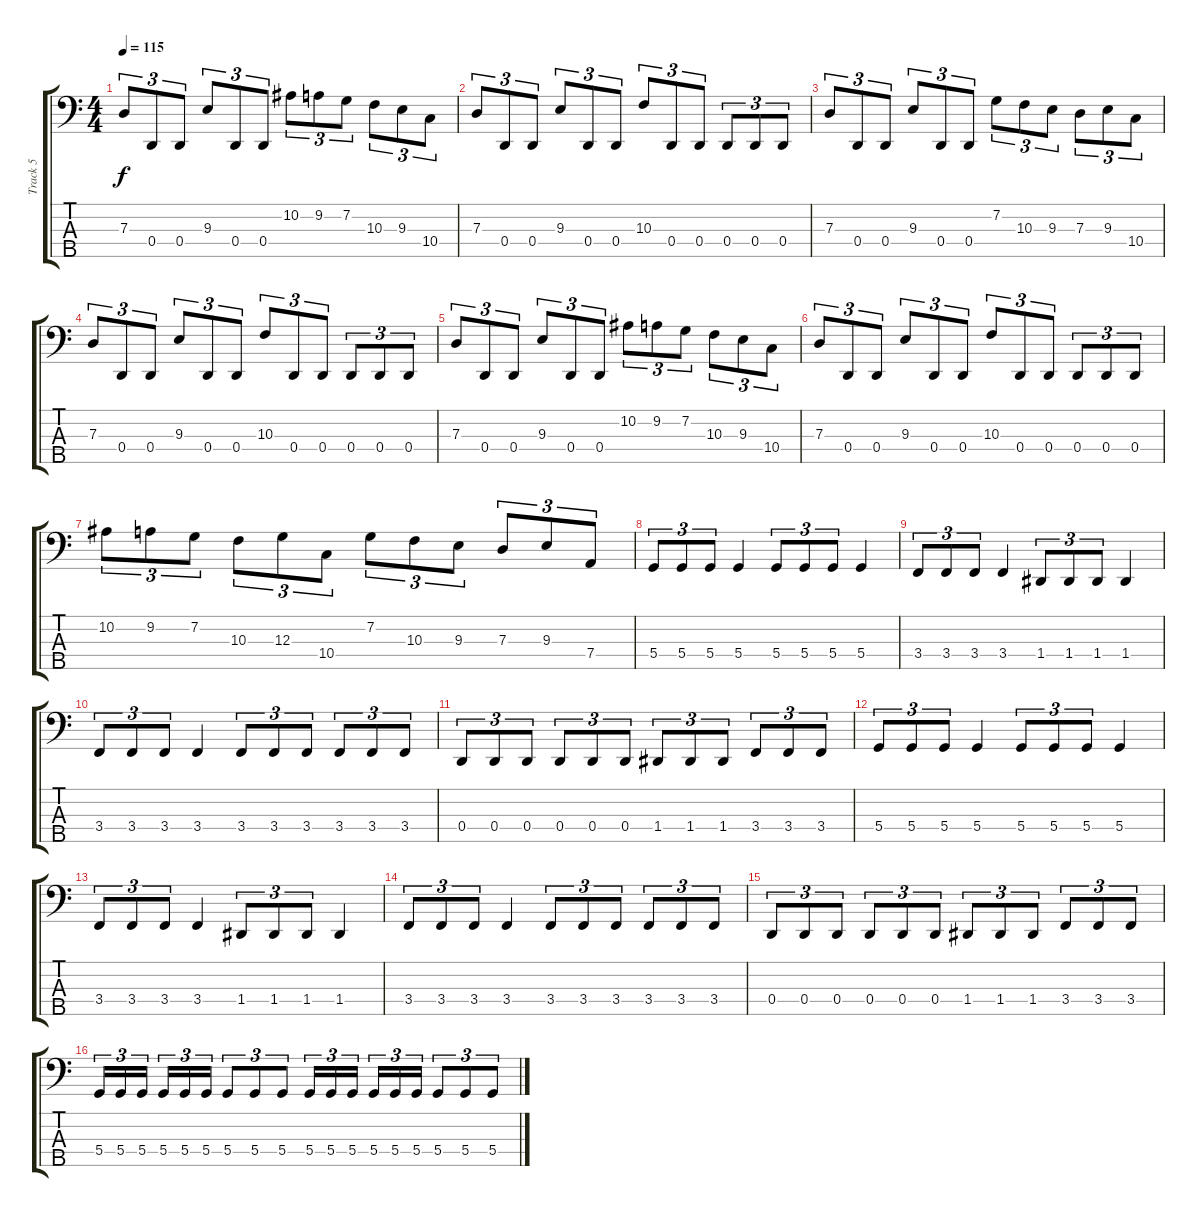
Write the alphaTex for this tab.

\track ("Track 5" "Track 5") {instrument electricbassfinger}
\staff {score tabs}
\tuning (F2 C2 G1 D1 A0) {hide}
\ts (4 4)
\tempo 115
\clef f4
\ks c
7.3.8{tu (3 2) dy f} 0.4.8{tu (3 2)} 0.4.8{tu (3 2)} 9.3.8{tu (3 2)} 0.4.8{tu (3 2)} 0.4.8{tu (3 2)} 10.2.8{tu (3 2)} 9.2.8{tu (3 2)} 7.2.8{tu (3 2)} 10.3.8{tu (3 2)} 9.3.8{tu (3 2)} 10.4.8{tu (3 2)} |
7.3.8{tu (3 2)} 0.4.8{tu (3 2)} 0.4.8{tu (3 2)} 9.3.8{tu (3 2)} 0.4.8{tu (3 2)} 0.4.8{tu (3 2)} 10.3.8{tu (3 2)} 0.4.8{tu (3 2)} 0.4.8{tu (3 2)} 0.4.8{tu (3 2)} 0.4.8{tu (3 2)} 0.4.8{tu (3 2)} |
7.3.8{tu (3 2)} 0.4.8{tu (3 2)} 0.4.8{tu (3 2)} 9.3.8{tu (3 2)} 0.4.8{tu (3 2)} 0.4.8{tu (3 2)} 7.2.8{tu (3 2)} 10.3.8{tu (3 2)} 9.3.8{tu (3 2)} 7.3.8{tu (3 2)} 9.3.8{tu (3 2)} 10.4.8{tu (3 2)} |
7.3.8{tu (3 2)} 0.4.8{tu (3 2)} 0.4.8{tu (3 2)} 9.3.8{tu (3 2)} 0.4.8{tu (3 2)} 0.4.8{tu (3 2)} 10.3.8{tu (3 2)} 0.4.8{tu (3 2)} 0.4.8{tu (3 2)} 0.4.8{tu (3 2)} 0.4.8{tu (3 2)} 0.4.8{tu (3 2)} |
7.3.8{tu (3 2)} 0.4.8{tu (3 2)} 0.4.8{tu (3 2)} 9.3.8{tu (3 2)} 0.4.8{tu (3 2)} 0.4.8{tu (3 2)} 10.2.8{tu (3 2)} 9.2.8{tu (3 2)} 7.2.8{tu (3 2)} 10.3.8{tu (3 2)} 9.3.8{tu (3 2)} 10.4.8{tu (3 2)} |
7.3.8{tu (3 2)} 0.4.8{tu (3 2)} 0.4.8{tu (3 2)} 9.3.8{tu (3 2)} 0.4.8{tu (3 2)} 0.4.8{tu (3 2)} 10.3.8{tu (3 2)} 0.4.8{tu (3 2)} 0.4.8{tu (3 2)} 0.4.8{tu (3 2)} 0.4.8{tu (3 2)} 0.4.8{tu (3 2)} |
10.2.8{tu (3 2)} 9.2.8{tu (3 2)} 7.2.8{tu (3 2)} 10.3.8{tu (3 2)} 12.3.8{tu (3 2)} 10.4.8{tu (3 2)} 7.2.8{tu (3 2)} 10.3.8{tu (3 2)} 9.3.8{tu (3 2)} 7.3.8{tu (3 2)} 9.3.8{tu (3 2)} 7.4.8{tu (3 2)} |
5.4.8{tu (3 2)} 5.4.8{tu (3 2)} 5.4.8{tu (3 2)} 5.4.4 5.4.8{tu (3 2)} 5.4.8{tu (3 2)} 5.4.8{tu (3 2)} 5.4.4 |
3.4.8{tu (3 2)} 3.4.8{tu (3 2)} 3.4.8{tu (3 2)} 3.4.4 1.4.8{tu (3 2)} 1.4.8{tu (3 2)} 1.4.8{tu (3 2)} 1.4.4 |
3.4.8{tu (3 2)} 3.4.8{tu (3 2)} 3.4.8{tu (3 2)} 3.4.4 3.4.8{tu (3 2)} 3.4.8{tu (3 2)} 3.4.8{tu (3 2)} 3.4.8{tu (3 2)} 3.4.8{tu (3 2)} 3.4.8{tu (3 2)} |
0.4.8{tu (3 2)} 0.4.8{tu (3 2)} 0.4.8{tu (3 2)} 0.4.8{tu (3 2)} 0.4.8{tu (3 2)} 0.4.8{tu (3 2)} 1.4.8{tu (3 2)} 1.4.8{tu (3 2)} 1.4.8{tu (3 2)} 3.4.8{tu (3 2)} 3.4.8{tu (3 2)} 3.4.8{tu (3 2)} |
5.4.8{tu (3 2)} 5.4.8{tu (3 2)} 5.4.8{tu (3 2)} 5.4.4 5.4.8{tu (3 2)} 5.4.8{tu (3 2)} 5.4.8{tu (3 2)} 5.4.4 |
3.4.8{tu (3 2)} 3.4.8{tu (3 2)} 3.4.8{tu (3 2)} 3.4.4 1.4.8{tu (3 2)} 1.4.8{tu (3 2)} 1.4.8{tu (3 2)} 1.4.4 |
3.4.8{tu (3 2)} 3.4.8{tu (3 2)} 3.4.8{tu (3 2)} 3.4.4 3.4.8{tu (3 2)} 3.4.8{tu (3 2)} 3.4.8{tu (3 2)} 3.4.8{tu (3 2)} 3.4.8{tu (3 2)} 3.4.8{tu (3 2)} |
0.4.8{tu (3 2)} 0.4.8{tu (3 2)} 0.4.8{tu (3 2)} 0.4.8{tu (3 2)} 0.4.8{tu (3 2)} 0.4.8{tu (3 2)} 1.4.8{tu (3 2)} 1.4.8{tu (3 2)} 1.4.8{tu (3 2)} 3.4.8{tu (3 2)} 3.4.8{tu (3 2)} 3.4.8{tu (3 2)} |
5.4.16{tu (3 2)} 5.4.16{tu (3 2)} 5.4.16{tu (3 2) beam splitsecondary} 5.4.16{tu (3 2)} 5.4.16{tu (3 2)} 5.4.16{tu (3 2)} 5.4.8{tu (3 2)} 5.4.8{tu (3 2)} 5.4.8{tu (3 2)} 5.4.16{tu (3 2)} 5.4.16{tu (3 2)} 5.4.16{tu (3 2) beam splitsecondary} 5.4.16{tu (3 2)} 5.4.16{tu (3 2)} 5.4.16{tu (3 2)} 5.4.8{tu (3 2)} 5.4.8{tu (3 2)} 5.4.8{tu (3 2)}
